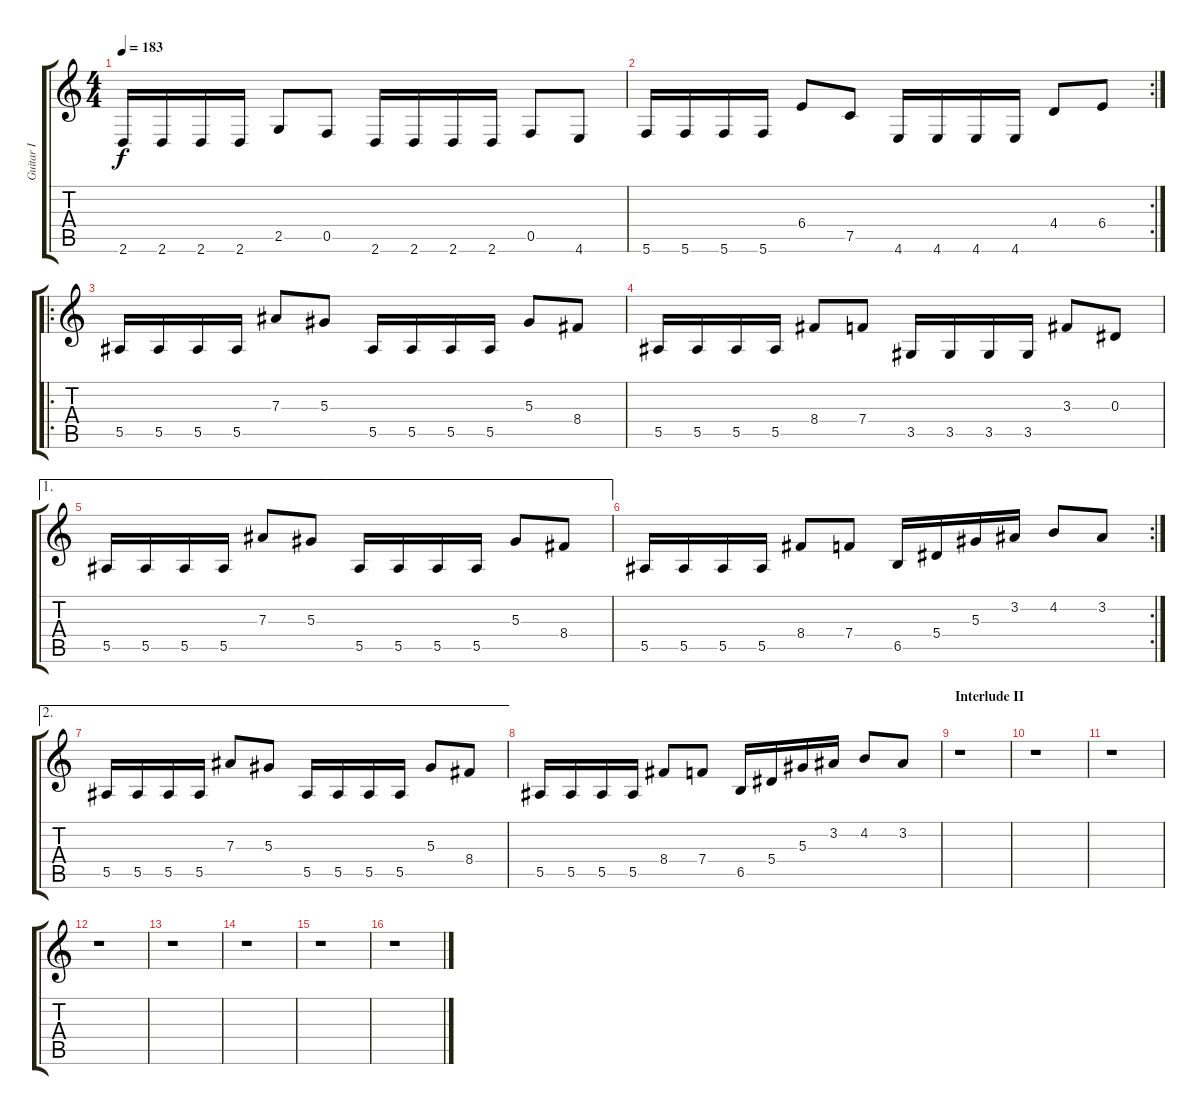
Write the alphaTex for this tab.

\track ("Guitar I" "Guitar I") {instrument distortionguitar}
\staff {score tabs}
\tuning (C4 G3 Eb3 Bb2 F2 C2) {hide}
\ts (4 4)
\tempo 183
\clef g2
\ks c
2.6.16{dy f} 2.6.16 2.6.16 2.6.16 2.5.8 0.5.8 2.6.16 2.6.16 2.6.16 2.6.16 0.5.8 4.6.8 |
\rc 2
5.6.16 5.6.16 5.6.16 5.6.16 6.4.8 7.5.8 4.6.16 4.6.16 4.6.16 4.6.16 4.4.8 6.4.8 |
\ro
5.5.16 5.5.16 5.5.16 5.5.16 7.3.8 5.3.8 5.5.16 5.5.16 5.5.16 5.5.16 5.3.8 8.4.8 |
5.5.16 5.5.16 5.5.16 5.5.16 8.4.8 7.4.8 3.5.16 3.5.16 3.5.16 3.5.16 3.3.8 0.3.8 |
\ae 1
5.5.16 5.5.16 5.5.16 5.5.16 7.3.8 5.3.8 5.5.16 5.5.16 5.5.16 5.5.16 5.3.8 8.4.8 |
\rc 2
5.5.16 5.5.16 5.5.16 5.5.16 8.4.8 7.4.8 6.5.16 5.4.16 5.3.16 3.2.16 4.2.8 3.2.8 |
\ae 2
5.5.16 5.5.16 5.5.16 5.5.16 7.3.8 5.3.8 5.5.16 5.5.16 5.5.16 5.5.16 5.3.8 8.4.8 |
5.5.16 5.5.16 5.5.16 5.5.16 8.4.8 7.4.8 6.5.16 5.4.16 5.3.16 3.2.16 4.2.8 3.2.8 |
\section ("" "Interlude II")
r.1 |
r.1 |
r.1 |
r.1 |
r.1 |
r.1 |
r.1 |
r.1
